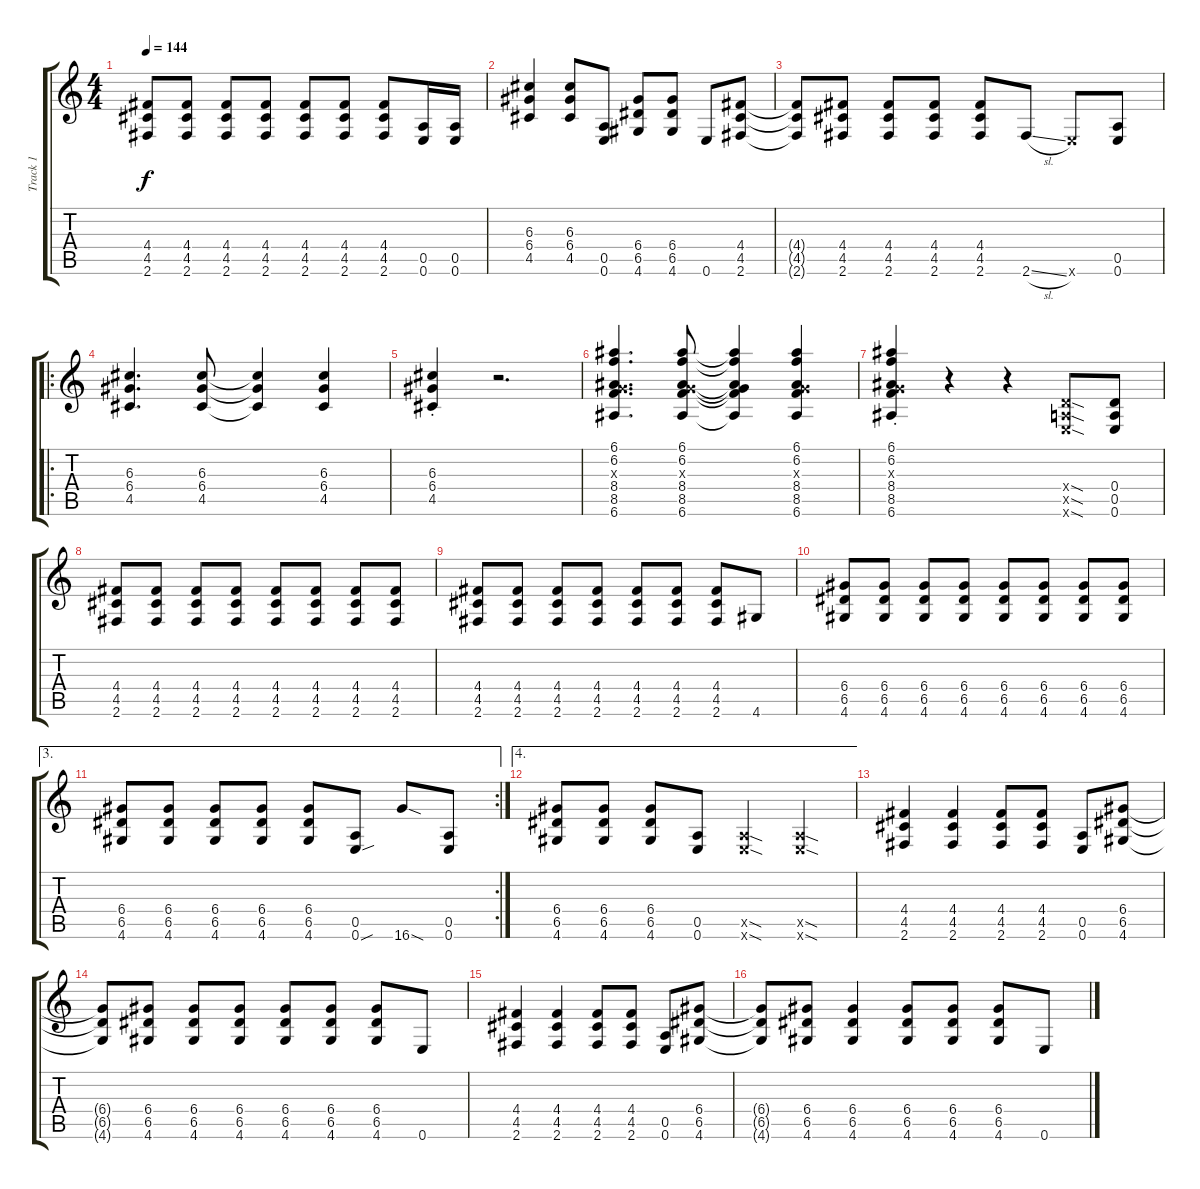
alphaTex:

\track ("Track 1" "Track 1") {instrument overdrivenguitar}
\staff {score tabs}
\tuning (E4 B3 G3 D3 A2 E2) {hide}
\ts (4 4)
\tempo 144
\clef g2
\ks c
(4.4{t} 4.5{t} 2.6{t}).8{dy f} (4.4 4.5 2.6).8 (4.4 4.5 2.6).8 (4.4 4.5 2.6).8 (4.4 4.5 2.6).8 (4.4 4.5 2.6).8 (4.4 4.5 2.6).8 (0.5 0.6).16 (0.5 0.6).16 |
(6.3 6.4 4.5).4 (6.3 6.4 4.5).8 (0.5 0.6).8 (6.4 6.5 4.6).8 (6.4 6.5 4.6).8 0.6.8 (4.4 4.5 2.6).8 |
(4.4{t} 4.5{t} 2.6{t}).8 (4.4 4.5 2.6).8 (4.4 4.5 2.6).8 (4.4 4.5 2.6).8 (4.4 4.5 2.6).8 2.6{sl}.8 0.6{x}.8 (0.5 0.6).8 |
\ro
(6.3 6.4 4.5).4{d} (6.3 6.4 4.5).8 (6.3{t} 6.4{t} 4.5{t}).4 (6.3 6.4 4.5).4 |
(6.3{st} 6.4{st} 4.5{st}).4 r.2{d} |
(6.1 6.2 0.3{x} 8.4 8.5 6.6).4{d} (6.1 6.2 0.3{x} 8.4 8.5 6.6).8 (6.1{t} 6.2{t} 0.3{t} 8.4{t} 8.5{t} 6.6{t}).4 (6.1 6.2 0.3{x} 8.4 8.5 6.6).4 |
(6.1{st} 6.2{st} 0.3{x} 8.4{st} 8.5{st} 6.6{st}).4 r.4 r.4 (0.4{sod x} 0.5{sod x} 0.6{sod x}).8 (0.4 0.5 0.6).8 |
(4.4 4.5 2.6).8 (4.4 4.5 2.6).8 (4.4 4.5 2.6).8 (4.4 4.5 2.6).8 (4.4 4.5 2.6).8 (4.4 4.5 2.6).8 (4.4 4.5 2.6).8 (4.4 4.5 2.6).8 |
(4.4 4.5 2.6).8 (4.4 4.5 2.6).8 (4.4 4.5 2.6).8 (4.4 4.5 2.6).8 (4.4 4.5 2.6).8 (4.4 4.5 2.6).8 (4.4 4.5 2.6).8 4.6.8 |
(6.4 6.5 4.6).8 (6.4 6.5 4.6).8 (6.4 6.5 4.6).8 (6.4 6.5 4.6).8 (6.4 6.5 4.6).8 (6.4 6.5 4.6).8 (6.4 6.5 4.6).8 (6.4 6.5 4.6).8 |
\ae 3
\rc 2
(6.4 6.5 4.6).8 (6.4 6.5 4.6).8 (6.4 6.5 4.6).8 (6.4 6.5 4.6).8 (6.4 6.5 4.6).8 (0.5 0.6{sou}).8 16.6{sod}.8 (0.5 0.6).8 |
\ae 4
(6.4 6.5 4.6).8 (6.4 6.5 4.6).8 (6.4 6.5 4.6).8 (0.5 0.6).8 (0.5{sod x} 0.6{sod x}).4 (0.5{sod x} 0.6{sod x}).4 |
(4.4 4.5 2.6).4 (4.4 4.5 2.6).4 (4.4 4.5 2.6).8 (4.4 4.5 2.6).8 (0.5 0.6).8 (6.4 6.5 4.6).8 |
(6.4{t} 6.5{t} 4.6{t}).8 (6.4 6.5 4.6).8 (6.4 6.5 4.6).8 (6.4 6.5 4.6).8 (6.4 6.5 4.6).8 (6.4 6.5 4.6).8 (6.4 6.5 4.6).8 0.6.8 |
(4.4 4.5 2.6).4 (4.4 4.5 2.6).4 (4.4 4.5 2.6).8 (4.4 4.5 2.6).8 (0.5 0.6).8 (6.4 6.5 4.6).8 |
(6.4{t} 6.5{t} 4.6{t}).8 (6.4 6.5 4.6).8 (6.4 6.5 4.6).4 (6.4 6.5 4.6).8 (6.4 6.5 4.6).8 (6.4 6.5 4.6).8 0.6.8
